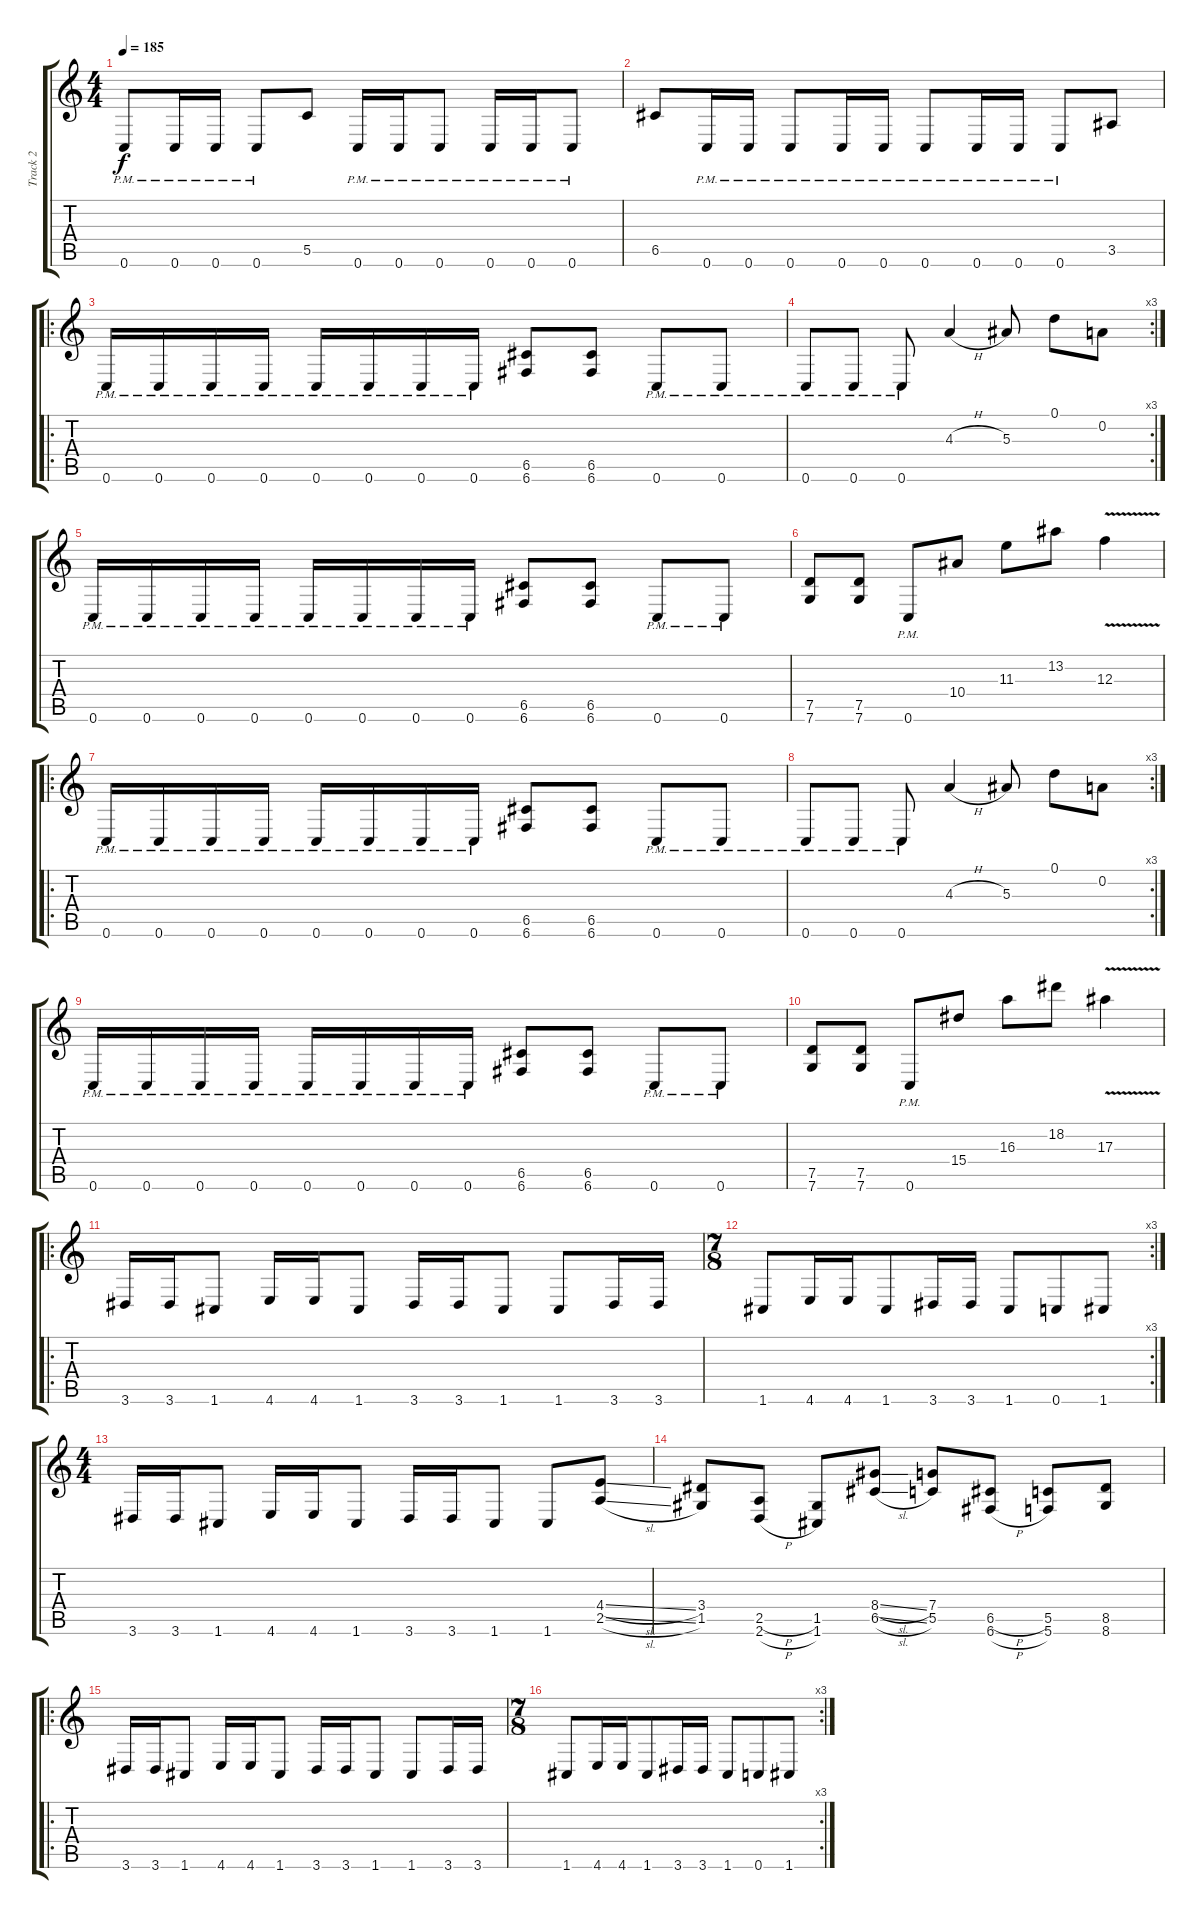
\track ("Track 2" "Track 2") {instrument distortionguitar}
\staff {score tabs}
\tuning (D4 A3 F3 C3 G2 C2) {hide}
\ts (4 4)
\tempo 185
\clef g2
\ks c
0.6{pm}.8{dy f} 0.6{pm}.16 0.6{pm}.16 0.6{pm}.8 5.5.8 0.6{pm}.16 0.6{pm}.16 0.6{pm}.8 0.6{pm}.16 0.6{pm}.16 0.6{pm}.8 |
6.5.8 0.6{pm}.16 0.6{pm}.16 0.6{pm}.8 0.6{pm}.16 0.6{pm}.16 0.6{pm}.8 0.6{pm}.16 0.6{pm}.16 0.6{pm}.8 3.5.8 |
\ro
0.6{pm}.16 0.6{pm}.16 0.6{pm}.16 0.6{pm}.16 0.6{pm}.16 0.6{pm}.16 0.6{pm}.16 0.6{pm}.16 (6.5 6.6).8 (6.5 6.6).8 0.6{pm}.8 0.6{pm}.8 |
\rc 3
0.6{pm}.8 0.6{pm}.8 0.6{pm}.8 4.3{h}.4 5.3.8 0.1.8 0.2.8 |
0.6{pm}.16 0.6{pm}.16 0.6{pm}.16 0.6{pm}.16 0.6{pm}.16 0.6{pm}.16 0.6{pm}.16 0.6{pm}.16 (6.5 6.6).8 (6.5 6.6).8 0.6{pm}.8 0.6{pm}.8 |
(7.5 7.6).8 (7.5 7.6).8 0.6{pm}.8 10.4.8 11.3.8 13.2.8 12.3{v}.4 |
\ro
0.6{pm}.16 0.6{pm}.16 0.6{pm}.16 0.6{pm}.16 0.6{pm}.16 0.6{pm}.16 0.6{pm}.16 0.6{pm}.16 (6.5 6.6).8 (6.5 6.6).8 0.6{pm}.8 0.6{pm}.8 |
\rc 3
0.6{pm}.8 0.6{pm}.8 0.6{pm}.8 4.3{h}.4 5.3.8 0.1.8 0.2.8 |
0.6{pm}.16 0.6{pm}.16 0.6{pm}.16 0.6{pm}.16 0.6{pm}.16 0.6{pm}.16 0.6{pm}.16 0.6{pm}.16 (6.5 6.6).8 (6.5 6.6).8 0.6{pm}.8 0.6{pm}.8 |
(7.5 7.6).8 (7.5 7.6).8 0.6{pm}.8 15.4.8 16.3.8 18.2.8 17.3{v}.4 |
\ro
3.6.16 3.6.16 1.6.8 4.6.16 4.6.16 1.6.8 3.6.16 3.6.16 1.6.8 1.6.8 3.6.16 3.6.16 |
\rc 3
\ts (7 8)
1.6.8 4.6.16 4.6.16 1.6.8 3.6.16 3.6.16 1.6.8 0.6.8 1.6.8 |
\ts (4 4)
3.6.16 3.6.16 1.6.8 4.6.16 4.6.16 1.6.8 3.6.16 3.6.16 1.6.8 1.6.8 (4.4{sl} 2.5{sl}).8 |
(3.4 1.5).8 (2.5{h} 2.6{h}).8 (1.5 1.6).8 (8.4{sl} 6.5{sl}).8 (7.4 5.5).8 (6.5{h} 6.6{h}).8 (5.5 5.6).8 (8.5 8.6).8 |
\ro
3.6.16 3.6.16 1.6.8 4.6.16 4.6.16 1.6.8 3.6.16 3.6.16 1.6.8 1.6.8 3.6.16 3.6.16 |
\rc 3
\ts (7 8)
1.6.8 4.6.16 4.6.16 1.6.8 3.6.16 3.6.16 1.6.8 0.6.8 1.6.8
